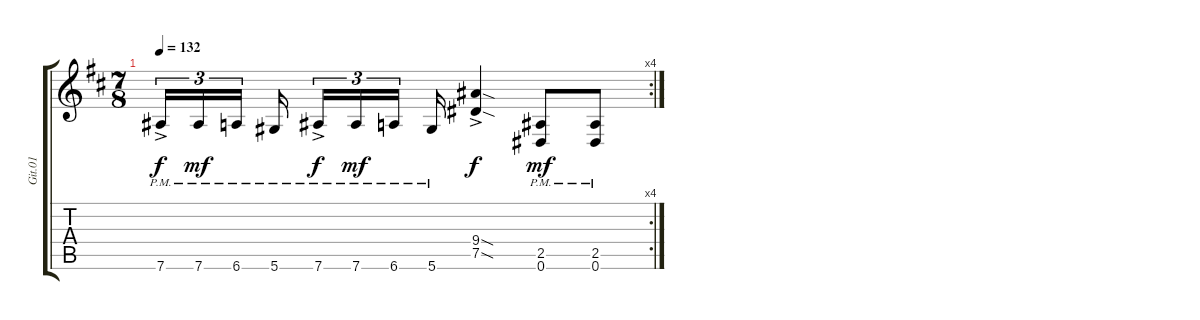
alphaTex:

\track ("Git.01" "Git.01") {instrument distortionguitar}
\staff {score tabs}
\tuning (Eb4 Bb3 Gb3 Db3 Ab2 Eb2) {hide}
\rc 4
\ts (7 8)
\tempo 132
\clef g2
\ks d
7.6{ac pm}.16{tu (3 2) dy f} 7.6{pm}.16{tu (3 2) dy mf} 6.6{pm}.16{tu (3 2)} 5.6{pm}.16{beam splitsecondary} 7.6{ac pm}.16{tu (3 2) dy f} 7.6{pm}.16{tu (3 2) dy mf} 6.6{pm}.16{tu (3 2)} 5.6{pm}.16 (9.4{sod ac} 7.5{sod ac}).4{dy f} (2.5{pm} 0.6{pm}).8{dy mf} (2.5{pm} 0.6{pm}).8
